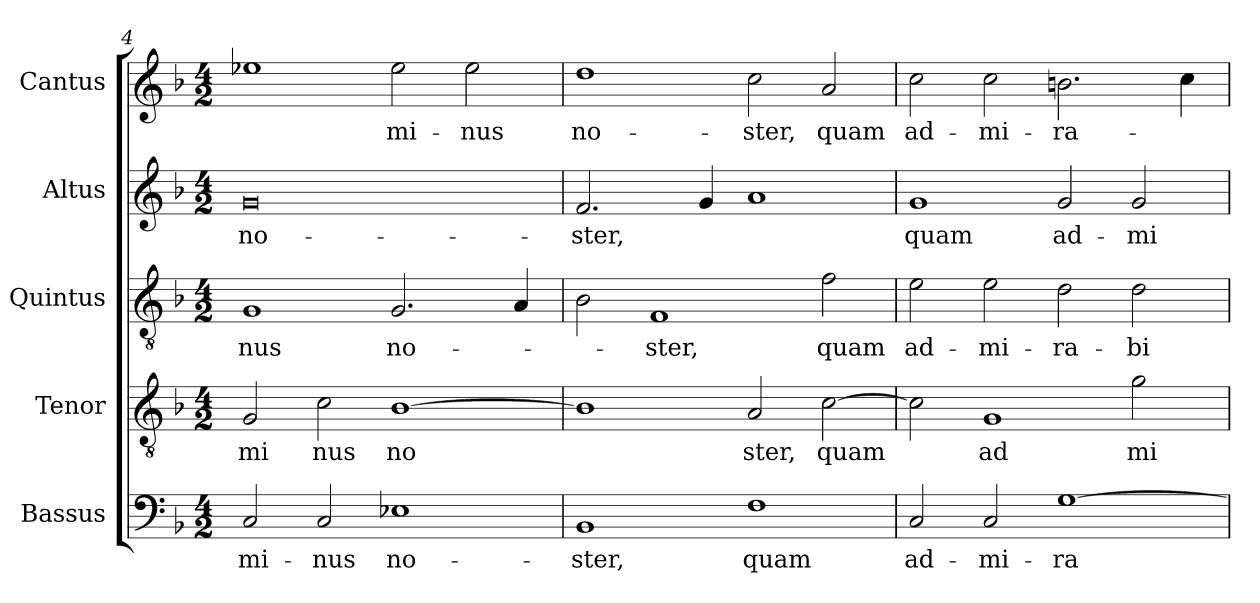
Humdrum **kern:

**kern	**text	**kern	**text	**kern	**text	**kern	**text	**kern	**text
*part5	*part5	*part4	*part4	*part3	*part3	*part2	*part2	*part1	*part1
*staff5	*staff5	*staff4	*staff4	*staff3	*staff3	*staff2	*staff2	*staff1	*staff1
*I"Bassus	*	*I"Tenor	*	*I"Quintus	*	*I"Altus	*	*I"Cantus	*
*I'Bassus	*	*I'Tenor	*	*I'Quintus	*	*I'Altus	*	*I'Cantus	*
*clefF4	*	*clefGv2	*	*clefGv2	*	*clefG2	*	*clefG2	*
*k[b-]	*	*k[b-]	*	*k[b-]	*	*k[b-]	*	*k[b-]	*
*F:	*	*F:	*	*F:	*	*F:	*	*F:	*
*M4/2	*	*M4/2	*	*M4/2	*	*M4/2	*	*M4/2	*
=4	=4	=4	=4	=4	=4	=4	=4	=4	=4
!	!LO:LY:b:cj	!	!LO:LY:b:cj	!	!LO:LY:b:cj	!	!LO:LY:b:cj	!	!
2C/	-mi-	2G/	mi	1G	-nus	0g	no-	1ee-X	.
!	!LO:LY:b:cj	!	!LO:LY:b:cj	!	!	!	!	!	!
2C/	-nus	2c\	nus	.	.	.	.	.	.
!	!LO:LY:b:cj	!	!LO:LY:b:cj	!	!LO:LY:b:cj	!	!	!	!LO:LY:b:cj
1E-X	no-	[>1B-	no	2.G/	no-	.	.	2ee-\	-mi-
!	!	!	!	!	!	!	!	!	!LO:LY:b:cj
.	.	.	.	.	.	.	.	2ee-\	-nus
.	.	.	.	4A/	.	.	.	.	.
=5	=5	=5	=5	=5	=5	=5	=5	=5	=5
!	!LO:LY:b:cj	!	!	!	!	!	!LO:LY:b	!	!LO:LY:b:cj
1BB-	-ster,	1B-]	.	2B-\	.	2.f/	-ster,	1dd>	no-
!	!	!	!	!	!LO:LY:b:cj	!	!	!	!
.	.	.	.	1F	-ster,	.	.	.	.
.	.	.	.	.	.	4g/	.	.	.
!	!LO:LY:b:cj	!	!LO:LY:b:cj	!	!	!	!	!	!LO:LY:b:cj
1F	quam	2A/	ster,	.	.	1a	.	2cc\	-ster,
!	!	!	!LO:LY:b	!	!LO:LY:b:cj	!	!	!	!LO:LY:b:cj
.	.	[>2c\	quam	2f\	quam	.	.	2a/	quam
=6	=6	=6	=6	=6	=6	=6	=6	=6	=6
!	!LO:LY:b:cj	!	!	!	!LO:LY:b:cj	!	!LO:LY:b:cj	!	!LO:LY:b:cj
2C/	ad-	2c\]	.	2e\	ad-	1g	quam	2cc\	ad-
!	!LO:LY:b:cj	!	!LO:LY:b:cj	!	!LO:LY:b:cj	!	!	!	!LO:LY:b:cj
2C/	-mi-	1G	ad	2e\	-mi-	.	.	2cc\	-mi-
!	!LO:LY:b:cj	!	!	!	!LO:LY:b:cj	!	!LO:LY:b:cj	!	!LO:LY:b:cj
[>1G	-ra-	.	.	2d\	-ra-	2g/	ad-	2.bn\	-ra-
!	!	!	!LO:LY:b:cj	!	!LO:LY:b:cj	!	!LO:LY:b:cj	!	!
.	.	2g\	mi	2d\	-bi-	2g/	-mi-	.	.
.	.	.	.	.	.	.	.	4cc\	.
=	=	=	=	=	=	=	=	=	=
*-	*-	*-	*-	*-	*-	*-	*-	*-	*-
